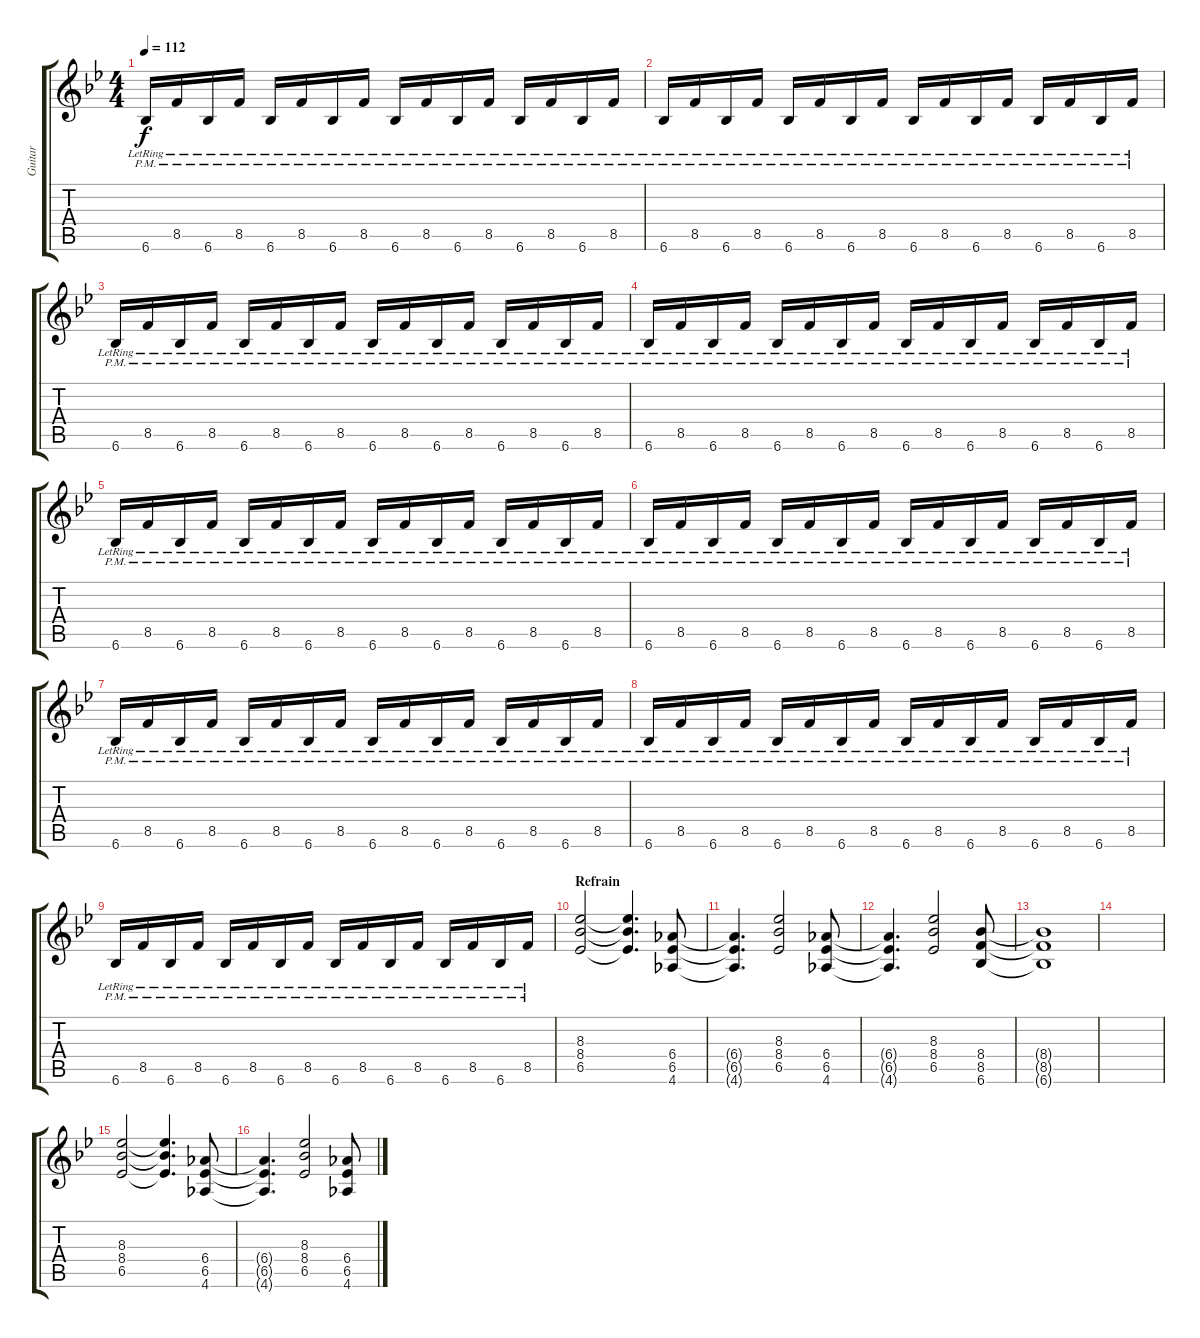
\track ("Guitar" "Guitar") {instrument electricguitarmuted}
\staff {score tabs}
\tuning (E4 B3 G3 D3 A2 E2) {hide}
\ts (4 4)
\tempo 112
\clef g2
\ks bb
6.6{pm lr}.16{dy f} 8.5{pm lr}.16 6.6{pm lr}.16 8.5{pm lr}.16 6.6{pm lr}.16 8.5{pm lr}.16 6.6{pm lr}.16 8.5{pm lr}.16 6.6{pm lr}.16 8.5{pm lr}.16 6.6{pm lr}.16 8.5{pm lr}.16 6.6{pm lr}.16 8.5{pm lr}.16 6.6{pm lr}.16 8.5{pm lr}.16 |
6.6{pm lr}.16 8.5{pm lr}.16 6.6{pm lr}.16 8.5{pm lr}.16 6.6{pm lr}.16 8.5{pm lr}.16 6.6{pm lr}.16 8.5{pm lr}.16 6.6{pm lr}.16 8.5{pm lr}.16 6.6{pm lr}.16 8.5{pm lr}.16 6.6{pm lr}.16 8.5{pm lr}.16 6.6{pm lr}.16 8.5{pm lr}.16 |
6.6{pm lr}.16 8.5{pm lr}.16 6.6{pm lr}.16 8.5{pm lr}.16 6.6{pm lr}.16 8.5{pm lr}.16 6.6{pm lr}.16 8.5{pm lr}.16 6.6{pm lr}.16 8.5{pm lr}.16 6.6{pm lr}.16 8.5{pm lr}.16 6.6{pm lr}.16 8.5{pm lr}.16 6.6{pm lr}.16 8.5{pm lr}.16 |
6.6{pm lr}.16 8.5{pm lr}.16 6.6{pm lr}.16 8.5{pm lr}.16 6.6{pm lr}.16 8.5{pm lr}.16 6.6{pm lr}.16 8.5{pm lr}.16 6.6{pm lr}.16 8.5{pm lr}.16 6.6{pm lr}.16 8.5{pm lr}.16 6.6{pm lr}.16 8.5{pm lr}.16 6.6{pm lr}.16 8.5{pm lr}.16 |
6.6{pm lr}.16 8.5{pm lr}.16 6.6{pm lr}.16 8.5{pm lr}.16 6.6{pm lr}.16 8.5{pm lr}.16 6.6{pm lr}.16 8.5{pm lr}.16 6.6{pm lr}.16 8.5{pm lr}.16 6.6{pm lr}.16 8.5{pm lr}.16 6.6{pm lr}.16 8.5{pm lr}.16 6.6{pm lr}.16 8.5{pm lr}.16 |
6.6{pm lr}.16 8.5{pm lr}.16 6.6{pm lr}.16 8.5{pm lr}.16 6.6{pm lr}.16 8.5{pm lr}.16 6.6{pm lr}.16 8.5{pm lr}.16 6.6{pm lr}.16 8.5{pm lr}.16 6.6{pm lr}.16 8.5{pm lr}.16 6.6{pm lr}.16 8.5{pm lr}.16 6.6{pm lr}.16 8.5{pm lr}.16 |
6.6{pm lr}.16 8.5{pm lr}.16 6.6{pm lr}.16 8.5{pm lr}.16 6.6{pm lr}.16 8.5{pm lr}.16 6.6{pm lr}.16 8.5{pm lr}.16 6.6{pm lr}.16 8.5{pm lr}.16 6.6{pm lr}.16 8.5{pm lr}.16 6.6{pm lr}.16 8.5{pm lr}.16 6.6{pm lr}.16 8.5{pm lr}.16 |
6.6{pm lr}.16 8.5{pm lr}.16 6.6{pm lr}.16 8.5{pm lr}.16 6.6{pm lr}.16 8.5{pm lr}.16 6.6{pm lr}.16 8.5{pm lr}.16 6.6{pm lr}.16 8.5{pm lr}.16 6.6{pm lr}.16 8.5{pm lr}.16 6.6{pm lr}.16 8.5{pm lr}.16 6.6{pm lr}.16 8.5{pm lr}.16 |
6.6{pm lr}.16 8.5{pm lr}.16 6.6{pm lr}.16 8.5{pm lr}.16 6.6{pm lr}.16 8.5{pm lr}.16 6.6{pm lr}.16 8.5{pm lr}.16 6.6{pm lr}.16 8.5{pm lr}.16 6.6{pm lr}.16 8.5{pm lr}.16 6.6{pm lr}.16 8.5{pm lr}.16 6.6{pm lr}.16 8.5{pm lr}.16 |
\section ("" "Refrain")
(8.3 8.4 6.5).2{volume 5 instrument overdrivenguitar} (8.3{t} 8.4{t} 6.5{t}).4{d} (6.4 6.5 4.6).8 |
(6.4{t} 6.5{t} 4.6{t}).4{d} (8.3 8.4 6.5).2 (6.4 6.5 4.6).8 |
(6.4{t} 6.5{t} 4.6{t}).4{d} (8.3 8.4 6.5).2 (8.4 8.5 6.6).8 |
(8.4{t} 8.5{t} 6.6{t}).1 |
|
(8.3 8.4 6.5).2 (8.3{t} 8.4{t} 6.5{t}).4{d} (6.4 6.5 4.6).8 |
(6.4{t} 6.5{t} 4.6{t}).4{d} (8.3 8.4 6.5).2 (6.4 6.5 4.6).8
